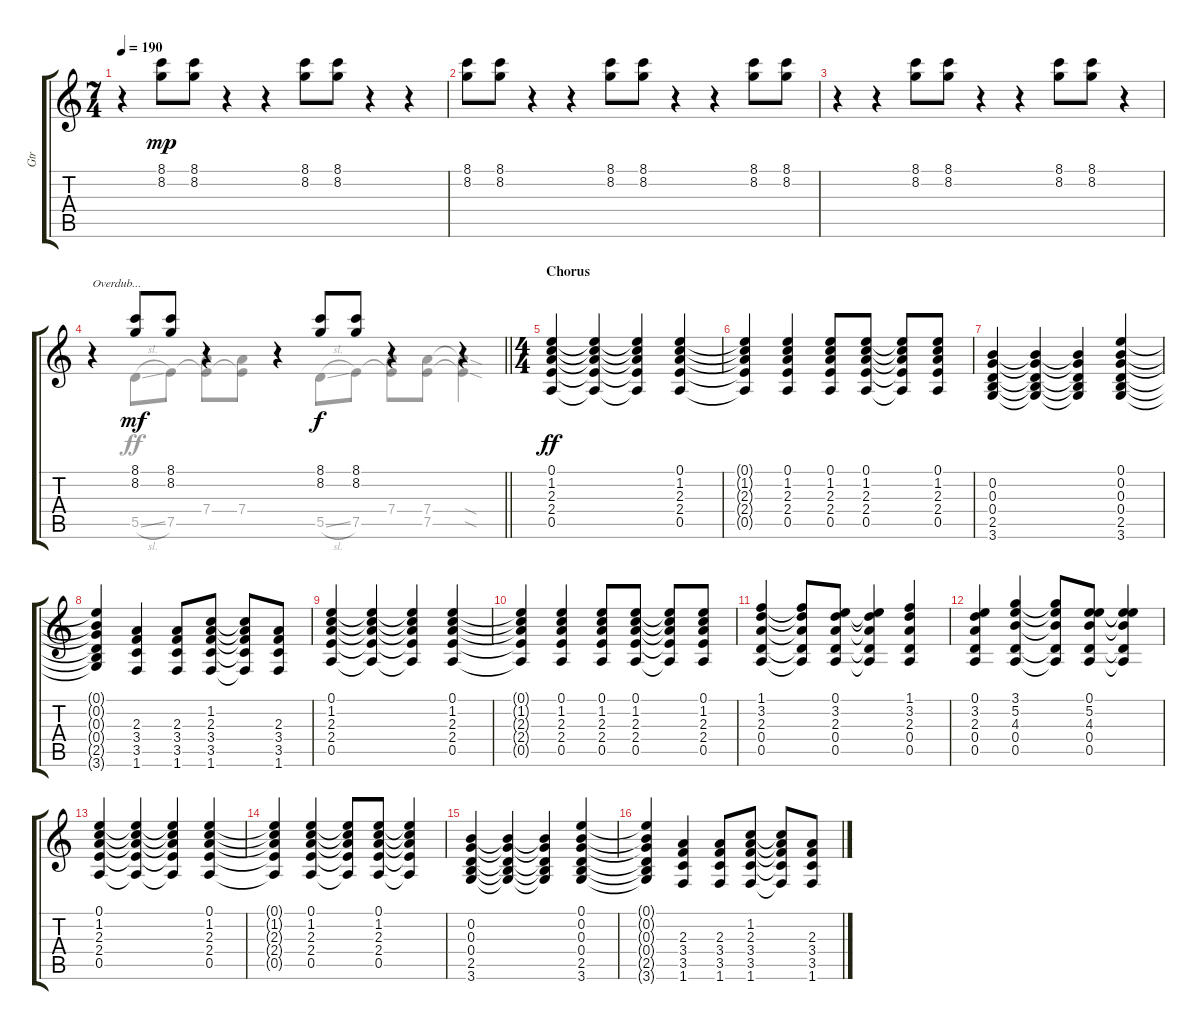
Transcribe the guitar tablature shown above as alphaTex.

\track ("Gtr" "Gtr") {instrument electricguitarclean}
\staff {score tabs}
\tuning (E4 B3 G3 D3 A2 E2) {hide}
\voice
\ts (7 4)
\tempo 190
\clef g2
\ks c
r.4{dy mp} (8.1 8.2).8 (8.1 8.2).8 r.4 r.4 (8.1 8.2).8 (8.1 8.2).8 r.4 r.4 |
(8.1 8.2).8 (8.1 8.2).8 r.4 r.4 (8.1 8.2).8 (8.1 8.2).8 r.4 r.4 (8.1 8.2).8 (8.1 8.2).8 |
r.4 r.4 (8.1 8.2).8 (8.1 8.2).8 r.4 r.4 (8.1 8.2).8 (8.1 8.2).8 r.4 |
\barLineRight lightlight
r.4{txt "Overdub..."} (8.1 8.2).8{dy mf} (8.1 8.2).8 r.4 r.4 (8.1 8.2).8{dy f} (8.1 8.2).8 r.4 r.4 |
\ts (4 4)
\section ("" "Chorus")
(0.1 1.2 2.3 2.4 0.5).4{dy ff} (0.1{t} 1.2{t} 2.3{t} 2.4{t} 0.5{t}).4 (0.1{t} 1.2{t} 2.3{t} 2.4{t} 0.5{t}).4 (0.1 1.2 2.3 2.4 0.5).4 |
(0.1{t} 1.2{t} 2.3{t} 2.4{t} 0.5{t}).4 (0.1 1.2 2.3 2.4 0.5).4 (0.1 1.2 2.3 2.4 0.5).8 (0.1 1.2 2.3 2.4 0.5).8 (0.1{t} 1.2{t} 2.3{t} 2.4{t} 0.5{t}).8 (0.1 1.2 2.3 2.4 0.5).8 |
(0.2 0.3 0.4 2.5 3.6).4 (0.2{t} 0.3{t} 0.4{t} 2.5{t} 3.6{t}).4 (0.2{t} 0.3{t} 0.4{t} 2.5{t} 3.6{t}).4 (0.1 0.2 0.3 0.4 2.5 3.6).4 |
(0.1{t} 0.2{t} 0.3{t} 0.4{t} 2.5{t} 3.6{t}).4 (2.3 3.4 3.5 1.6).4 (2.3 3.4 3.5 1.6).8 (1.2 2.3 3.4 3.5 1.6).8 (1.2{t} 2.3{t} 3.4{t} 3.5{t} 1.6{t}).8 (2.3 3.4 3.5 1.6).8 |
(0.1 1.2 2.3 2.4 0.5).4 (0.1{t} 1.2{t} 2.3{t} 2.4{t} 0.5{t}).4 (0.1{t} 1.2{t} 2.3{t} 2.4{t} 0.5{t}).4 (0.1 1.2 2.3 2.4 0.5).4 |
(0.1{t} 1.2{t} 2.3{t} 2.4{t} 0.5{t}).4 (0.1 1.2 2.3 2.4 0.5).4 (0.1 1.2 2.3 2.4 0.5).8 (0.1 1.2 2.3 2.4 0.5).8 (0.1{t} 1.2{t} 2.3{t} 2.4{t} 0.5{t}).8 (0.1 1.2 2.3 2.4 0.5).8 |
(1.1 3.2 2.3 0.4 0.5).4 (1.1{t} 3.2{t} 2.3{t} 0.4{t} 0.5{t}).8 (0.1 3.2 2.3 0.4 0.5).8 (0.1{t} 3.2{t} 2.3{t} 0.4{t} 0.5{t}).4 (1.1 3.2 2.3 0.4 0.5).4 |
(0.1 3.2 2.3 0.4 0.5).4 (3.1 5.2 4.3 0.4 0.5).4 (3.1{t} 5.2{t} 4.3{t} 0.4{t} 0.5{t}).8 (0.1 5.2 4.3 0.4 0.5).8 (0.1{t} 5.2{t} 4.3{t} 0.4{t} 0.5{t}).4 |
(0.1 1.2 2.3 2.4 0.5).4 (0.1{t} 1.2{t} 2.3{t} 2.4{t} 0.5{t}).4 (0.1{t} 1.2{t} 2.3{t} 2.4{t} 0.5{t}).4 (0.1 1.2 2.3 2.4 0.5).4 |
(0.1{t} 1.2{t} 2.3{t} 2.4{t} 0.5{t}).4 (0.1 1.2 2.3 2.4 0.5).4 (0.1{t} 1.2{t} 2.3{t} 2.4{t} 0.5{t}).8 (0.1 1.2 2.3 2.4 0.5).8 (0.1{t} 1.2{t} 2.3{t} 2.4{t} 0.5{t}).4 |
(0.2 0.3 0.4 2.5 3.6).4 (0.2{t} 0.3{t} 0.4{t} 2.5{t} 3.6{t}).4 (0.2{t} 0.3{t} 0.4{t} 2.5{t} 3.6{t}).4 (0.1 0.2 0.3 0.4 2.5 3.6).4 |
(0.1{t} 0.2{t} 0.3{t} 0.4{t} 2.5{t} 3.6{t}).4 (2.3 3.4 3.5 1.6).4 (2.3 3.4 3.5 1.6).8 (1.2 2.3 3.4 3.5 1.6).8 (1.2{t} 2.3{t} 3.4{t} 3.5{t} 1.6{t}).8 (2.3 3.4 3.5 1.6).8
\voice
\clef g2
\ottava regular
\simile none
\ks c
|
|
|
\barLineRight lightlight
r.4 5.5{sl}.8 7.5.8 (7.4 7.5{t}).8 (7.4 7.5{t}).8 r.4 5.5{sl}.8 7.5.8 (7.4 7.5{t}).8 (7.4 7.5).8{dy ff} (7.4{sod t} 7.5{sod t}).4 |
|
|
|
|
|
|
|
|
|
|
|
